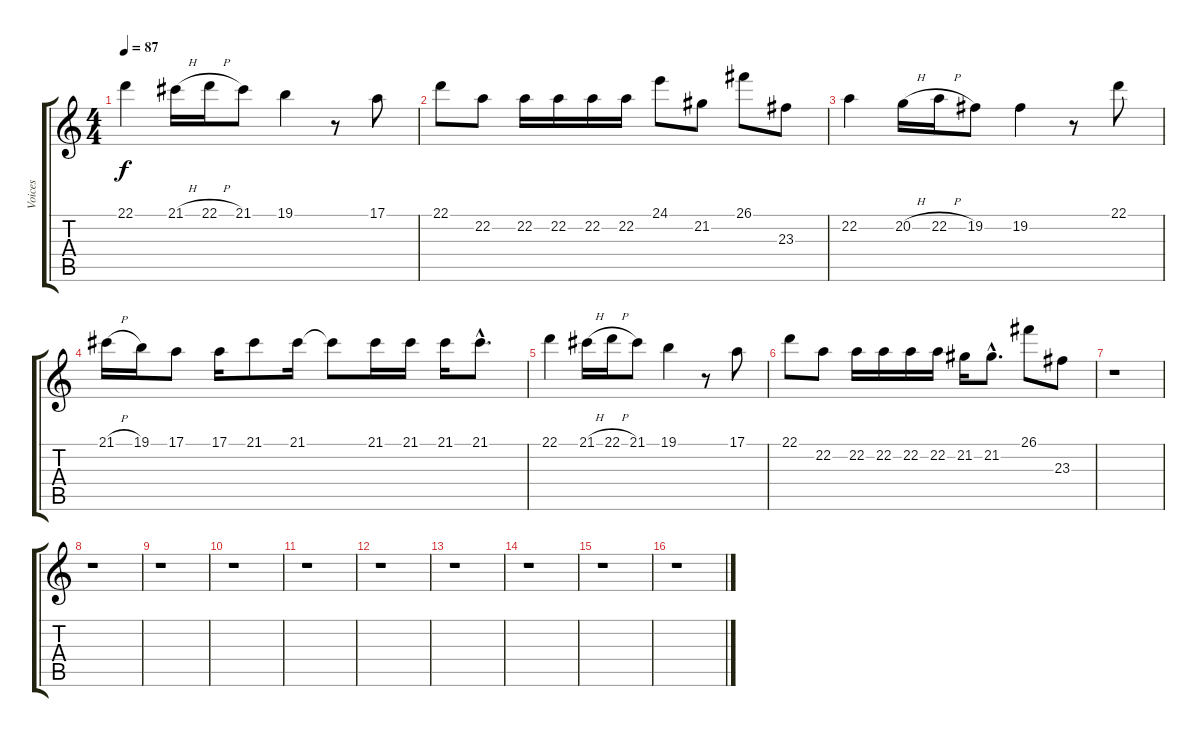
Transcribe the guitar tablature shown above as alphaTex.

\track ("Voices" "Voices") {instrument stringensemble1}
\staff {score tabs}
\tuning (E4 B3 G3 D3 A2 E2) {hide}
\ts (4 4)
\tempo 87
\clef g2
\ks c
22.1.4{dy f} 21.1{h}.16 22.1{h}.16 21.1.8 19.1.4 r.8 17.1.8 |
22.1.8 22.2.8 22.2.16 22.2.16 22.2.16 22.2.16 24.1.8 21.2.8 26.1.8 23.3.8 |
22.2.4 20.2{h}.16 22.2{h}.16 19.2.8 19.2.4 r.8 22.1.8 |
21.1{h}.16 19.1.16 17.1.8 17.1.16 21.1.8 21.1.16 21.1{t}.8 21.1.16 21.1.16 21.1.16 21.1{hac}.8{d} |
22.1.4 21.1{h}.16 22.1{h}.16 21.1.8 19.1.4 r.8 17.1.8 |
22.1.8 22.2.8 22.2.16 22.2.16 22.2.16 22.2.16 21.2.16 21.2{hac}.8{d} 26.1.8 23.3.8 |
r.1 |
r.1 |
r.1 |
r.1 |
r.1 |
r.1 |
r.1 |
r.1 |
r.1 |
r.1
